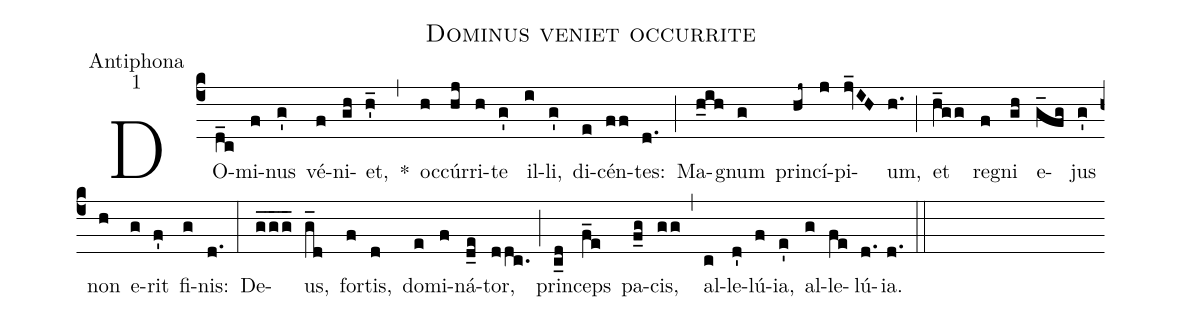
name:Dominus veniet occurrite;
office-part:Antiphona;
mode:1;
%%
(c4) DO(d_c)mi(f)nus(g') vé(f)ni(gh)et,(h'_) *(,) oc(h)cúr(hj)ri(h)te(g') il(i)li,(g') di(e)cén(ff)tes:(d.) (;) Ma(h_ih)gnum(g) prin(hj~)cí(j)pi(jv_IH)um,(h.) (;) et(h_gg) re(f)gni(gh) e(g_fg)jus(g') non(h) e(g)rit(f') fi(g)nis:(d.) (:) De(g_/g_/g_)us,(g_d) for(f)tis,(d) do(e)mi(f)ná(d_e)tor,(ddc.) (;) prin(c_d)ceps(f_e) pa(f_g)cis,(gg) (,) al(c)le(d')lú(f)ia,(e') al(g)le(fe)lú(d.)ia.(d.) (::)
